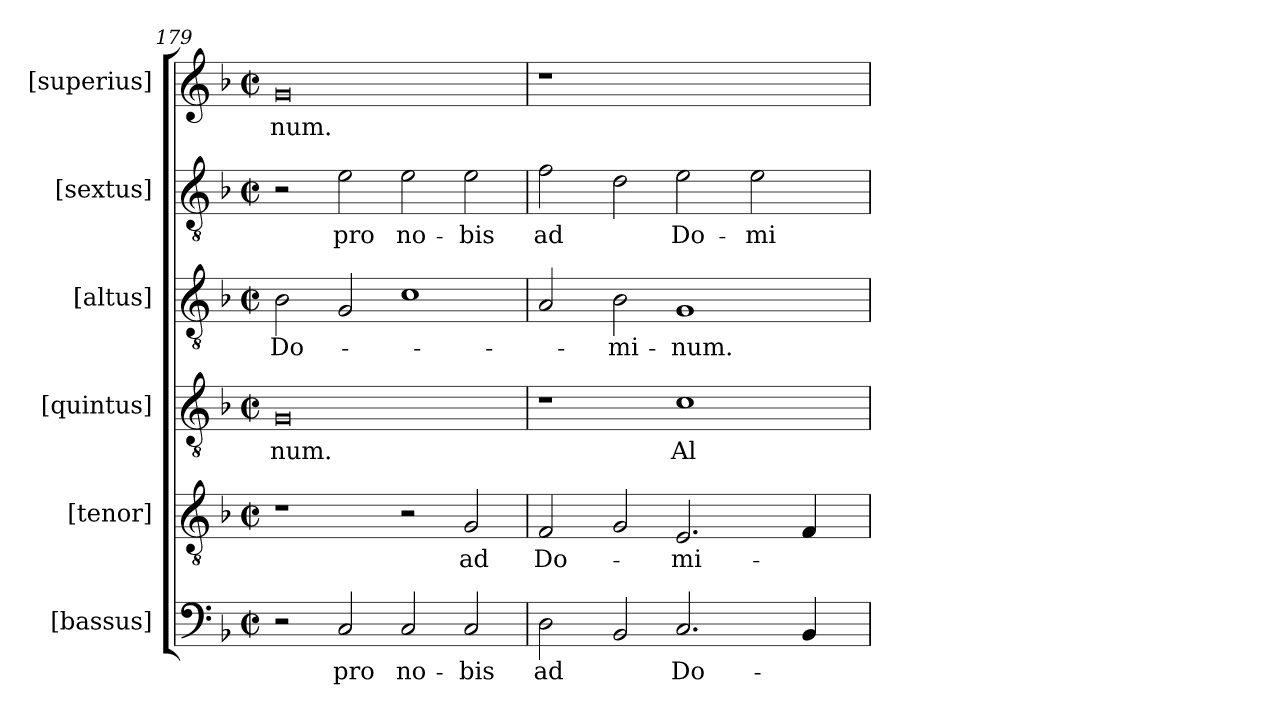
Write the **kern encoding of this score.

**kern	**text	**kern	**text	**kern	**text	**kern	**text	**kern	**text	**kern	**text
*part6	*part6	*part5	*part5	*part4	*part4	*part3	*part3	*part2	*part2	*part1	*part1
*staff6	*staff6	*staff5	*staff5	*staff4	*staff4	*staff3	*staff3	*staff2	*staff2	*staff1	*staff1
*I"[bassus]	*	*I"[tenor]	*	*I"[quintus]	*	*I"[altus]	*	*I"[sextus]	*	*I"[superius]	*
*I'[bassus]	*	*I'[tenor]	*	*I'[quintus]	*	*I'[altus]	*	*I'[sextus]	*	*I'[superius]	*
*clefF4	*	*clefGv2	*	*clefGv2	*	*clefGv2	*	*clefGv2	*	*clefG2	*
*k[b-]	*	*k[b-]	*	*k[b-]	*	*k[b-]	*	*k[b-]	*	*k[b-]	*
*F:	*	*F:	*	*F:	*	*F:	*	*F:	*	*F:	*
*M2/2	*	*M2/2	*	*M2/2	*	*M2/2	*	*M2/2	*	*M2/2	*
*met(c|)	*	*met(c|)	*	*met(c|)	*	*met(c|)	*	*met(c|)	*	*met(c|)	*
=179	=179	=179	=179	=179	=179	=179	=179	=179	=179	=179	=179
!	!	!	!	!	!LO:LY:b:cj	!	!LO:LY:b:cj	!	!	!	!LO:LY:b:cj
2r	.	1r	.	0G	-num.	2B-\	Do-	2r	.	0g	-num.
!	!LO:LY:b:cj	!	!	!	!	!	!	!	!LO:LY:b:cj	!	!
2C/	pro	.	.	.	.	2G/	.	2e\	pro	.	.
!	!LO:LY:b:cj	!	!	!	!	!	!	!	!LO:LY:b:cj	!	!
2C/	no-	2r	.	.	.	1c	.	2e\	no-	.	.
!	!LO:LY:b:cj	!	!LO:LY:b:cj	!	!	!	!	!	!LO:LY:b:cj	!	!
2C/	-bis	2G/	ad	.	.	.	.	2e\	-bis	.	.
!!LO:PB:g=z
=180	=180	=180	=180	=180	=180	=180	=180	=180	=180	=180	=180
!	!LO:LY:b:cj	!	!LO:LY:b:cj	!	!	!	!	!	!LO:LY:b:cj	!	!
*	*	*	*	*	*	*^	*	*	*	*	*
2D\	ad	2F/	Do-	1r	.	2A/	32.ryy	.	2f\	ad	1r	.
.	.	.	.	.	.	.	1ryy	.	.	.	.	.
!	!	!	!	!	!	!	!	!LO:LY:b:cj	!	!	!	!
2BB-/	.	2G/	.	.	.	2B-\	.	-mi-	2d\	.	.	.
!	!LO:LY:b:cj	!	!LO:LY:b:cj	!	!LO:LY:b:cj	!	!	!LO:LY:b:cj	!	!LO:LY:b:cj	!	!
2.C/	Do-	2.E/	-mi-	1c	Al-	1G	.	-num.	2e\	Do-	1ryy	.
.	.	.	.	.	.	.	2ryy	.	.	.	.	.
!	!	!	!	!	!	!	!	!	!	!LO:LY:b:cj	!	!
.	.	.	.	.	.	.	.	.	2e\	-mi-	.	.
.	.	.	.	.	.	.	4ryy	.	.	.	.	.
4BB-/	.	4F/	.	.	.	.	.	.	.	.	.	.
.	.	.	.	.	.	.	8ryy	.	.	.	.	.
.	.	.	.	.	.	.	16ryy	.	.	.	.	.
.	.	.	.	.	.	.	64ryy	.	.	.	.	.
*	*	*	*	*	*	*v	*v	*	*	*	*	*
=	=	=	=	=	=	=	=	=	=	=	=
*-	*-	*-	*-	*-	*-	*-	*-	*-	*-	*-	*-
